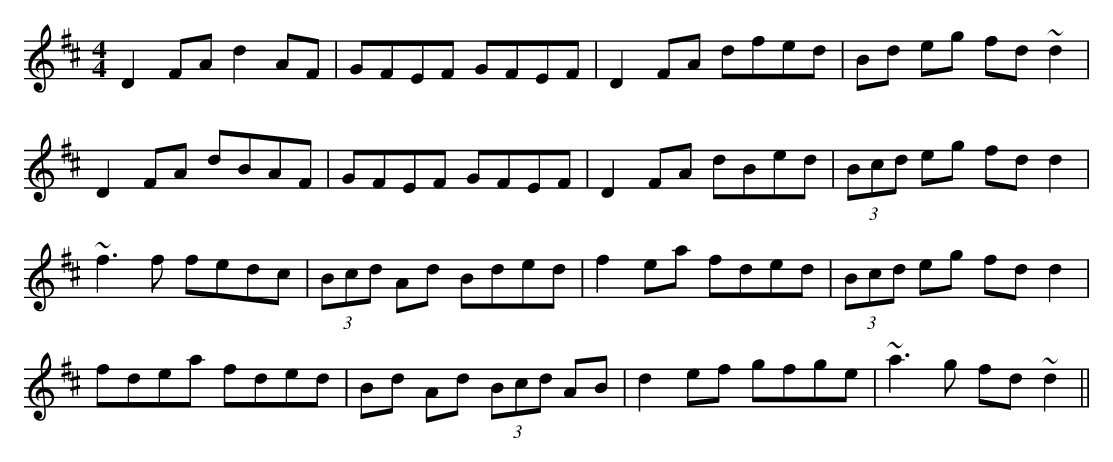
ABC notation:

X:1
M:4/4
K:D
D2FA d2AF|GFEF GFEF|D2FA dfed|Bd eg fd~d2|
D2FA dBAF|GFEF GFEF|D2FA dBed|(3Bcd eg fdd2|
~f3f fedc|(3Bcd Ad Bded|f2ea fded|(3Bcd eg fdd2|
fdea fded|Bd Ad (3Bcd AB|d2ef gfge|~a3g fd~d2||
